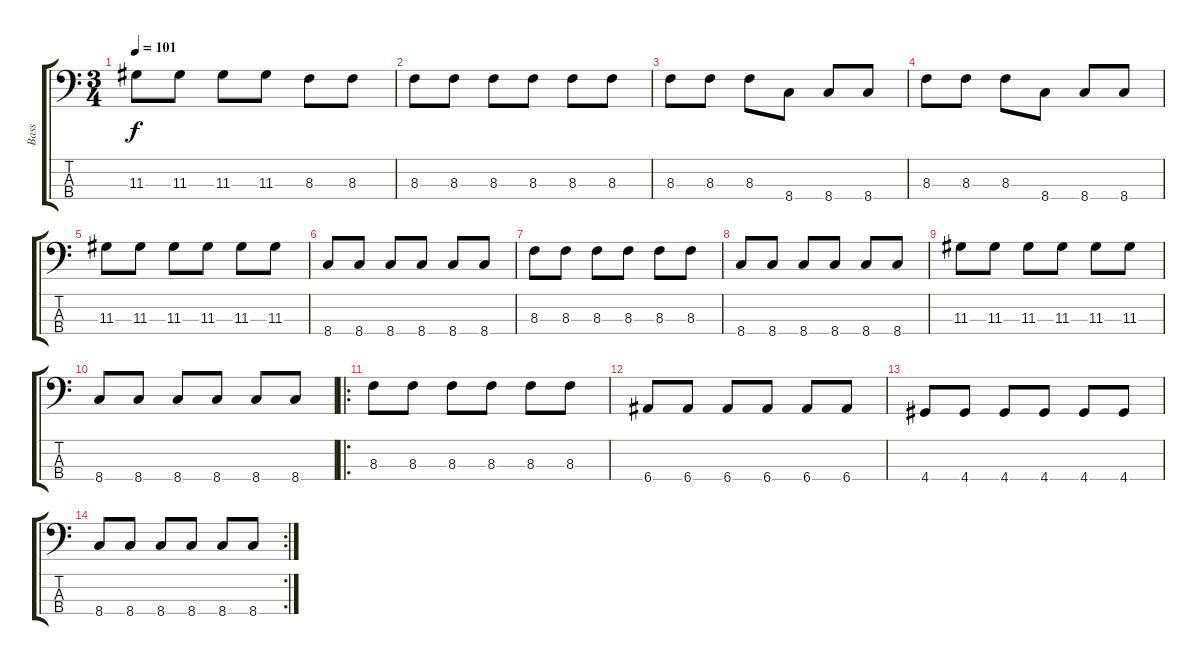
\track ("Bass" "Bass") {instrument electricbassfinger}
\staff {score tabs}
\tuning (G2 D2 A1 E1) {hide}
\ts (3 4)
\tempo 101
\clef f4
\ks c
11.3.8{dy f} 11.3.8 11.3.8 11.3.8 8.3.8 8.3.8 |
8.3.8 8.3.8 8.3.8 8.3.8 8.3.8 8.3.8 |
8.3.8 8.3.8 8.3.8 8.4.8 8.4.8 8.4.8 |
8.3.8 8.3.8 8.3.8 8.4.8 8.4.8 8.4.8 |
11.3.8 11.3.8 11.3.8 11.3.8 11.3.8 11.3.8 |
8.4.8 8.4.8 8.4.8 8.4.8 8.4.8 8.4.8 |
8.3.8 8.3.8 8.3.8 8.3.8 8.3.8 8.3.8 |
8.4.8 8.4.8 8.4.8 8.4.8 8.4.8 8.4.8 |
11.3.8 11.3.8 11.3.8 11.3.8 11.3.8 11.3.8 |
8.4.8 8.4.8 8.4.8 8.4.8 8.4.8 8.4.8 |
\ro
8.3.8 8.3.8 8.3.8 8.3.8 8.3.8 8.3.8 |
6.4.8 6.4.8 6.4.8 6.4.8 6.4.8 6.4.8 |
4.4.8 4.4.8 4.4.8 4.4.8 4.4.8 4.4.8 |
\rc 2
8.4.8 8.4.8 8.4.8 8.4.8 8.4.8 8.4.8
